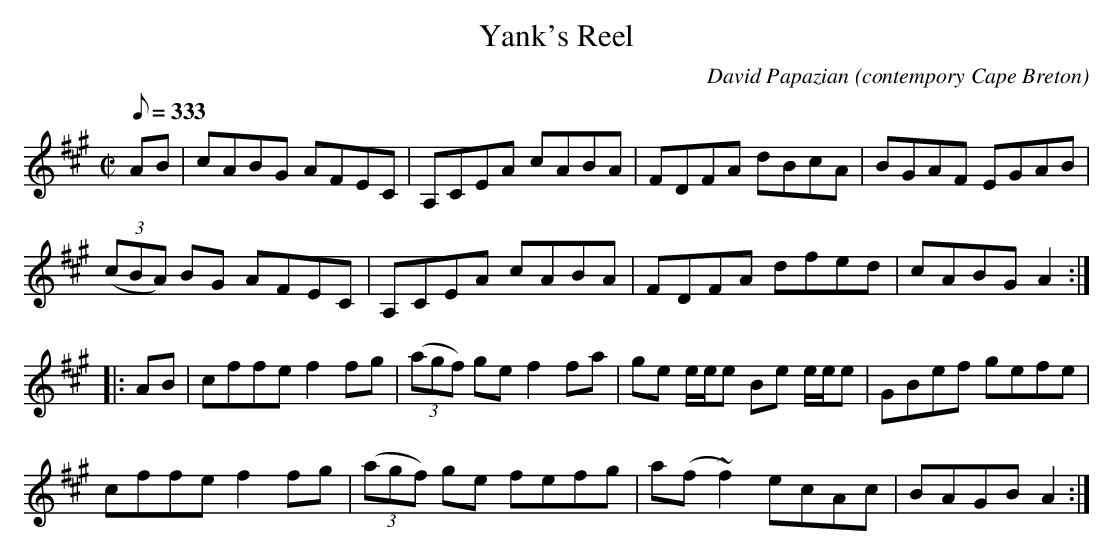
X:1
T:Yank's Reel
C:David Papazian
O:contempory Cape Breton
L:1/8
M:C|
Q:333
K:A
AB|cABG AFEC|A,CEA cABA|FDFA dBcA|BGAF EGAB|
(3(cBA) BG AFEC|A,CEA cABA|FDFA dfed|cABG A2:|
|:AB|cffe f2 fg|(3(agf) ge f2 fa|ge e/e/e Be e/e/e|GBef gefe|
cffe f2 fg|(3(agf) ge fefg|a(f ~f2) ecAc|BAGB A2:|
